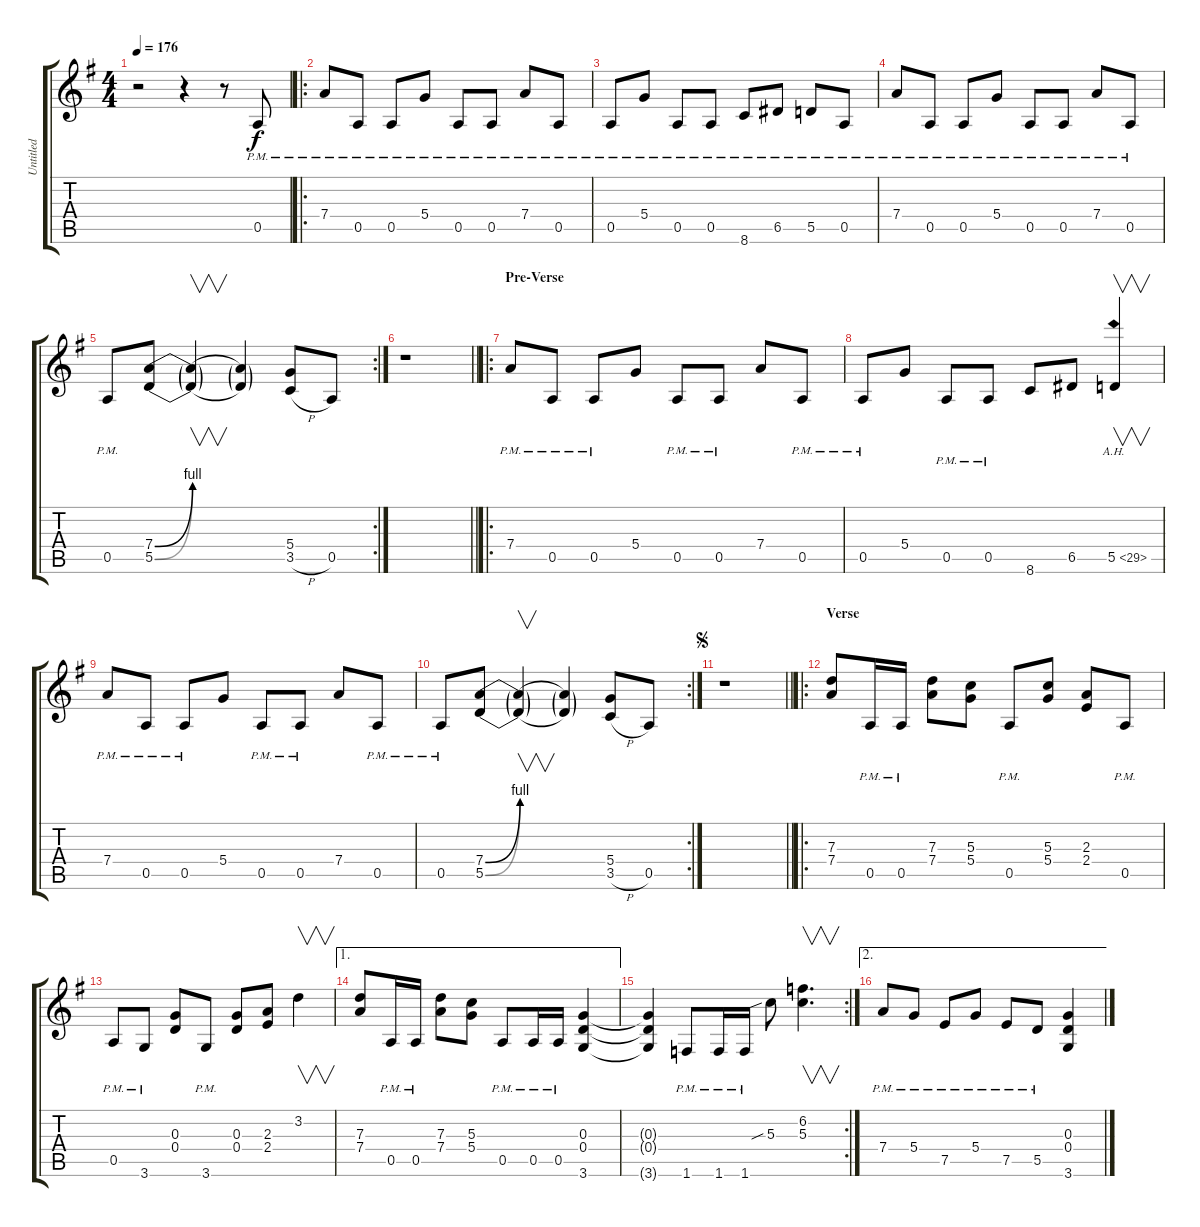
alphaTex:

\track ("Untitled" "Untitled") {instrument distortionguitar}
\staff {score tabs}
\tuning (E4 B3 G3 D3 A2 E2) {hide}
\ts (4 4)
\tempo 176
\clef g2
\ks g
r.2{dy f instrument distortionguitar} r.4 r.8 0.5{pm}.8 |
\ro
7.4{pm}.8 0.5{pm}.8 0.5{pm}.8 5.4{pm}.8 0.5{pm}.8 0.5{pm}.8 7.4{pm}.8 0.5{pm}.8 |
0.5{pm}.8 5.4{pm}.8 0.5{pm}.8 0.5{pm}.8 8.6{pm}.8 6.5{pm}.8 5.5{pm}.8 0.5{pm}.8 |
7.4{pm}.8 0.5{pm}.8 0.5{pm}.8 5.4{pm}.8 0.5{pm}.8 0.5{pm}.8 7.4{pm}.8 0.5{pm}.8 |
\rc 2
0.5{pm}.8 (7.4{be (bend 0 0 60 4)} 5.5{be (bend 0 0 60 4)}).8 (7.4{be (hold 40 0 60 0) t} 5.5{be (hold 40 0 60 0) t}).4{v} (7.4{t} 5.5{t}).4 (5.4 3.5{h}).8 0.5.8 |
\barLineRight lightlight
r.1 |
\ro
\section ("" "Pre-Verse")
7.4{pm}.8 0.5{pm}.8 0.5{pm}.8 5.4.8 0.5{pm}.8 0.5{pm}.8 7.4.8 0.5{pm}.8 |
0.5{pm}.8 5.4.8 0.5{pm}.8 0.5{pm}.8 8.6.8 6.5.8 5.5{ah 24}.4{v} |
7.4{pm}.8 0.5{pm}.8 0.5{pm}.8 5.4.8 0.5{pm}.8 0.5{pm}.8 7.4.8 0.5{pm}.8 |
\rc 2
0.5{pm}.8 (7.4{be (bend 0 0 60 4)} 5.5{be (bend 0 0 60 4)}).8 (7.4{be (hold 40 0 60 0) t} 5.5{be (hold 40 0 60 0) t}).4{v} (7.4{t} 5.5{t}).4 (5.4 3.5{h}).8 0.5.8 |
\jump segno
\barLineRight lightlight
r.1 |
\ro
\section ("" "Verse")
(7.3 7.4).8 0.5{pm}.16 0.5{pm}.16 (7.3 7.4).8 (5.3 5.4).8 0.5{pm}.8 (5.3 5.4).8 (2.3 2.4).8 0.5{pm}.8 |
0.5{pm}.8 3.6{pm}.8 (0.3 0.4).8 3.6{pm}.8 (0.3 0.4).8 (2.3 2.4).8 3.2.4{v} |
\ae 1
(7.3 7.4).8 0.5{pm}.16 0.5{pm}.16 (7.3 7.4).8 (5.3 5.4).8 0.5{pm}.8 0.5{pm}.16 0.5{pm}.16 (0.3 0.4 3.6).4 |
\rc 2
(0.3{t} 0.4{t} 3.6{t}).4 1.6{pm}.8 1.6{pm}.16 1.6{pm}.16 5.3{sib}.8 (6.2 5.3).4{v d} |
\ae 2
7.4{pm}.8 5.4{pm}.8 7.5{pm}.8 5.4{pm}.8 7.5{pm}.8 5.5{pm}.8 (0.3 0.4 3.6).4
